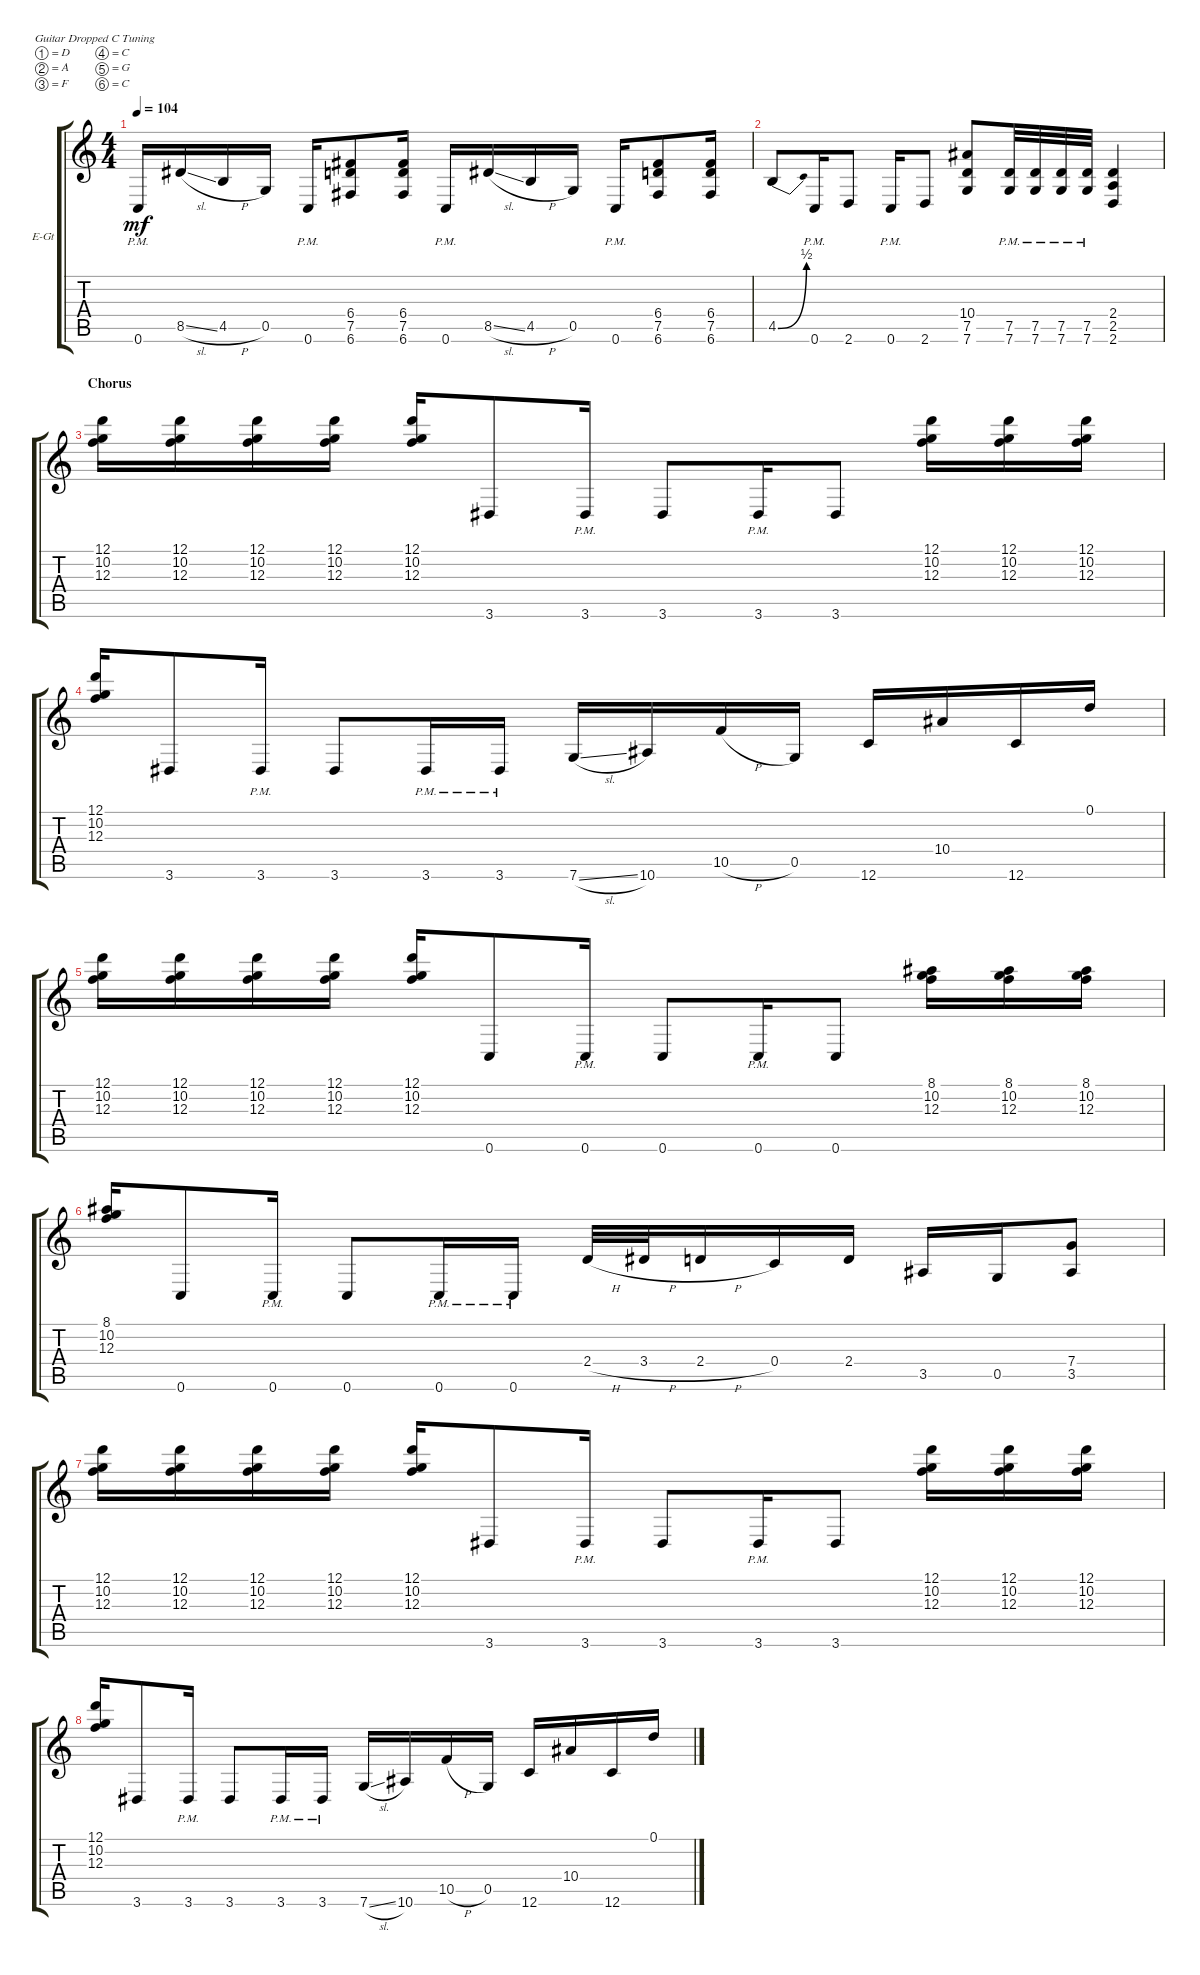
\bracketExtendMode groupsimilarinstruments
\firstSystemTrackNameOrientation horizontal
\otherSystemsTrackNameOrientation horizontal
\track ("Guitar 2" "E-Gt") {instrument distortionguitar}
\staff {score tabs}
\tuning (D4 A3 F3 C3 G2 C2)
\ts (4 4)
\tempo 104
\clef g2
\scale
0.333333
\ks c
0.6{pm}.16{dy mf} 8.5{sl}.16 4.5{h}.16 0.5.16 0.6{pm}.16 (6.4 7.5 6.6).8 (6.4 6.6 7.5).16 0.6{pm}.16 8.5{sl}.16 4.5{h}.16 0.5.16 0.6{pm}.16 (6.4 7.5 6.6).8 (6.4 6.6 7.5).16 |
\scale
0.333333 4.5{be (bend 0 0 59.4 2)}.8 0.6{pm}.16 2.6.8 0.6{pm}.16 2.6.8 (7.6 7.5 10.4).8 (7.6{pm} 7.5{pm}).32 (7.6{pm} 7.5{pm}).32 (7.6{pm} 7.5{pm}).32 (7.6{pm} 7.5{pm}).32 (2.6 2.5 2.4).4 |
\section ("" "Chorus")
\scale
0.333333 (12.1 10.2 12.3).16 (12.1 10.2 12.3).16 (12.1 10.2 12.3).16 (12.1 10.2 12.3).16 (12.1 10.2 12.3).16 3.6.8 3.6{pm}.16 3.6.8 3.6{pm}.16 3.6.8 (12.1 10.2 12.3).16 (12.1 10.2 12.3).16 (12.1 10.2 12.3).16 |
\scale
0.333333 (12.1 10.2 12.3).16 3.6.8 3.6{pm}.16 3.6.8 3.6{pm}.16 3.6{pm}.16 7.6{sl}.16 10.6.16 10.5{h}.16 0.5.16 12.6.16 10.4.16 12.6.16 0.1.16 |
\scale
0.333333 (12.1 10.2 12.3).16 (12.1 10.2 12.3).16 (12.1 10.2 12.3).16 (12.1 10.2 12.3).16 (12.1 10.2 12.3).16 0.6.8 0.6{pm}.16 0.6.8 0.6{pm}.16 0.6.8 (8.1 10.2 12.3).16 (8.1 10.2 12.3).16 (8.1 10.2 12.3).16 |
\scale
0.333333 (8.1 10.2 12.3).16 0.6.8 0.6{pm}.16 0.6.8 0.6{pm}.16 0.6{pm}.16 2.4{h}.32 3.4{h}.32 2.4{h}.16 0.4.16 2.4.16 3.5.16 0.5.16 (3.5 7.4).8 |
\scale
0.333333 (12.1 10.2 12.3).16 (12.1 10.2 12.3).16 (12.1 10.2 12.3).16 (12.1 10.2 12.3).16 (12.1 10.2 12.3).16 3.6.8 3.6{pm}.16 3.6.8 3.6{pm}.16 3.6.8 (12.1 10.2 12.3).16 (12.1 10.2 12.3).16 (12.1 10.2 12.3).16 |
\scale
0.333333 (12.1 10.2 12.3).16 3.6.8 3.6{pm}.16 3.6.8 3.6{pm}.16 3.6{pm}.16 7.6{sl}.16 10.6.16 10.5{h}.16 0.5.16 12.6.16 10.4.16 12.6.16 0.1.16
